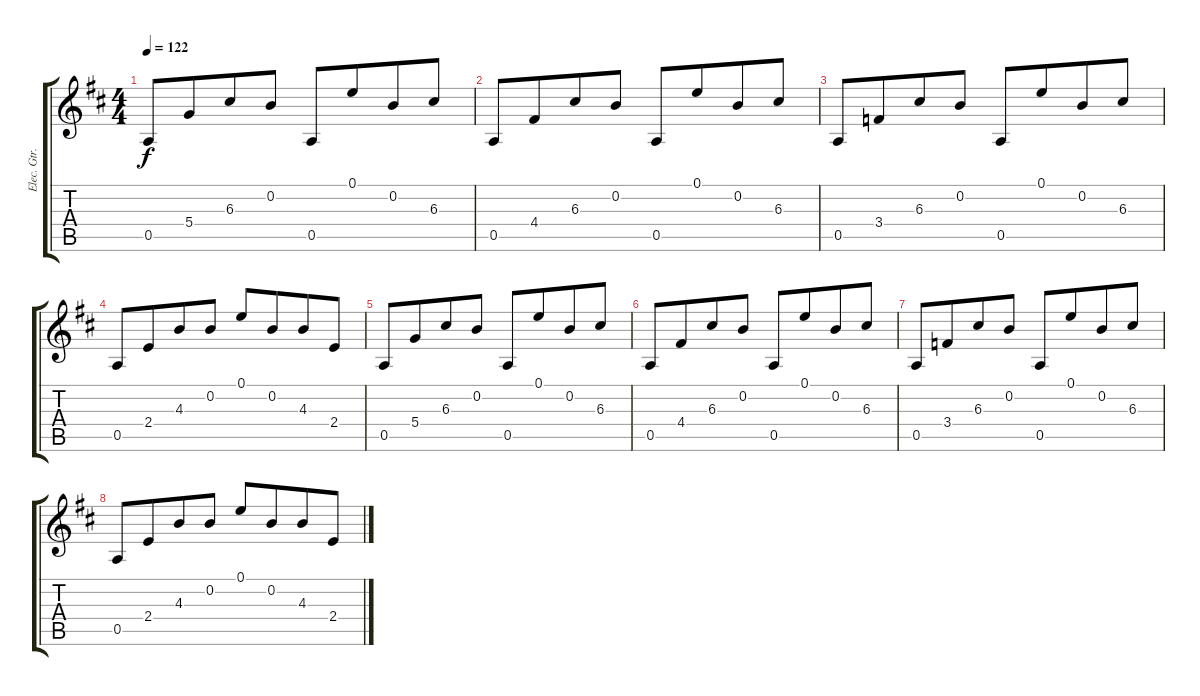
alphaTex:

\track ("Elec. Gtr. 2" "Elec. Gtr.") {instrument acousticguitarsteel}
\staff {score tabs}
\tuning (E4 B3 G3 D3 A2 E2) {hide}
\ts (4 4)
\tempo 122
\clef g2
\ks d
0.5.8{dy f} 5.4.8{beam merge} 6.3.8 0.2.8 0.5.8 0.1.8{beam merge} 0.2.8 6.3.8 |
0.5.8 4.4.8{beam merge} 6.3.8 0.2.8 0.5.8 0.1.8{beam merge} 0.2.8 6.3.8 |
0.5.8 3.4.8{beam merge} 6.3.8 0.2.8 0.5.8 0.1.8{beam merge} 0.2.8 6.3.8 |
0.5.8 2.4.8{beam merge} 4.3.8 0.2.8 0.1.8{beam Up} 0.2.8{beam Up beam merge} 4.3.8{beam Up} 2.4.8{beam Up} |
0.5.8 5.4.8{beam merge} 6.3.8 0.2.8 0.5.8 0.1.8{beam merge} 0.2.8 6.3.8 |
0.5.8 4.4.8{beam merge} 6.3.8 0.2.8 0.5.8 0.1.8{beam merge} 0.2.8 6.3.8 |
0.5.8 3.4.8{beam merge} 6.3.8 0.2.8 0.5.8 0.1.8{beam merge} 0.2.8 6.3.8 |
0.5.8 2.4.8{beam merge} 4.3.8 0.2.8 0.1.8{beam Up} 0.2.8{beam Up beam merge} 4.3.8{beam Up} 2.4.8{beam Up}
